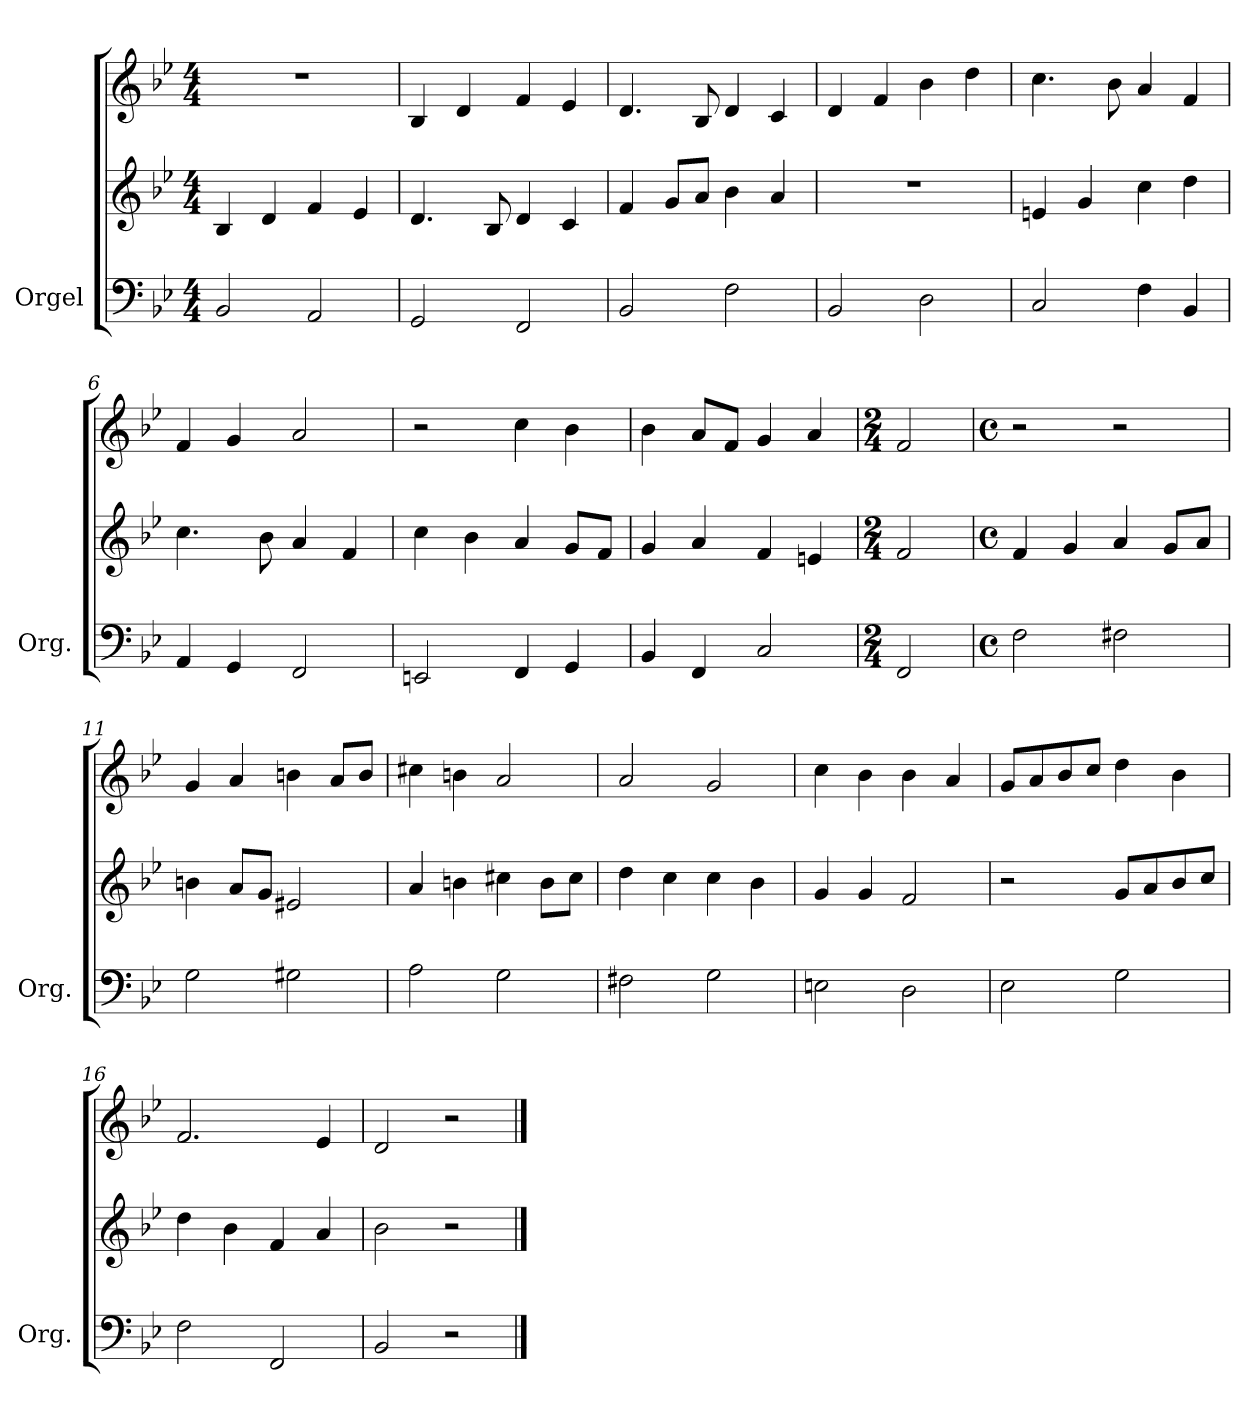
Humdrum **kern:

**kern	**kern	**kern
*part1	*part1	*part1
*staff3	*staff2	*staff1
*I"Orgel	*	*
*I'Org.	*	*
*clefF4	*clefG2	*clefG2
*k[b-e-]	*k[b-e-]	*k[b-e-]
*M4/4	*M4/4	*M4/4
*MM100	*MM100	*MM100
=1	=1	=1
2BB-/	4B-/	1r
.	4d/	.
2AA/	4f/	.
.	4e-/	.
=2	=2	=2
2GG/	4.d/	4B-/
.	.	4d/
.	8B-/	.
2FF/	4d/	4f/
.	4c/	4e-/
=3	=3	=3
2BB-/	4f/	4.d/
.	8g/L	.
.	8a/J	8B-/
2F\	4b-\	4d/
.	4a/	4c/
=4	=4	=4
2BB-/	1r	4d/
.	.	4f/
2D\	.	4b-\
.	.	4dd\
=5	=5	=5
2C/	4en/	4.cc\
.	4g/	.
.	.	8b-\
4F\	4cc\	4a/
4BB-/	4dd\	4f/
=6	=6	=6
4AA/	4.cc\	4f/
4GG/	.	4g/
.	8b-\	.
2FF/	4a/	2a/
.	4f/	.
=7	=7	=7
2EEn/	4cc\	2r
.	4b-\	.
4FF/	4a/	4cc\
4GG/	8g/L	4b-\
.	8f/J	.
=8	=8	=8
4BB-/	4g/	4b-\
4FF/	4a/	8a/L
.	.	8f/J
2C/	4f/	4g/
.	4en/	4a/
=9	=9	=9
*M2/4	*M2/4	*M2/4
2FF/	2f/	2f/
=10	=10	=10
*M4/4	*M4/4	*M4/4
*met(c)	*met(c)	*met(c)
2F\	4f/	2r
.	4g/	.
2F#X\	4a/	2r
.	8g/L	.
.	8a/J	.
!!LO:LB:g=z
=11	=11	=11
2G\	4bn\	4g/
.	8a/L	4a/
.	8g/J	.
2G#X\	2e#X/	4bn\
.	.	8a/L
.	.	8b/J
=12	=12	=12
2A\	4a/	4cc#X\
.	4bn\	4bn\
2G\	4cc#X\	2a/
.	8b\L	.
.	8cc#\J	.
=13	=13	=13
2F#X\	4dd\	2a/
.	4cc\	.
2G\	4cc\	2g/
.	4b-\	.
=14	=14	=14
2En\	4g/	4cc\
.	4g/	4b-\
2D\	2f/	4b-\
.	.	4a/
=15	=15	=15
2E-\	2r	8g/L
.	.	8a/
.	.	8b-/
.	.	8cc/J
2G\	8g/L	4dd\
.	8a/	.
.	8b-/	4b-\
.	8cc/J	.
=16	=16	=16
2F\	4dd\	2.f/
.	4b-\	.
2FF/	4f/	.
.	4a/	4e-/
=17	=17	=17
2BB-/	2b-\	2d/
2r	2r	2r
==	==	==
*-	*-	*-
